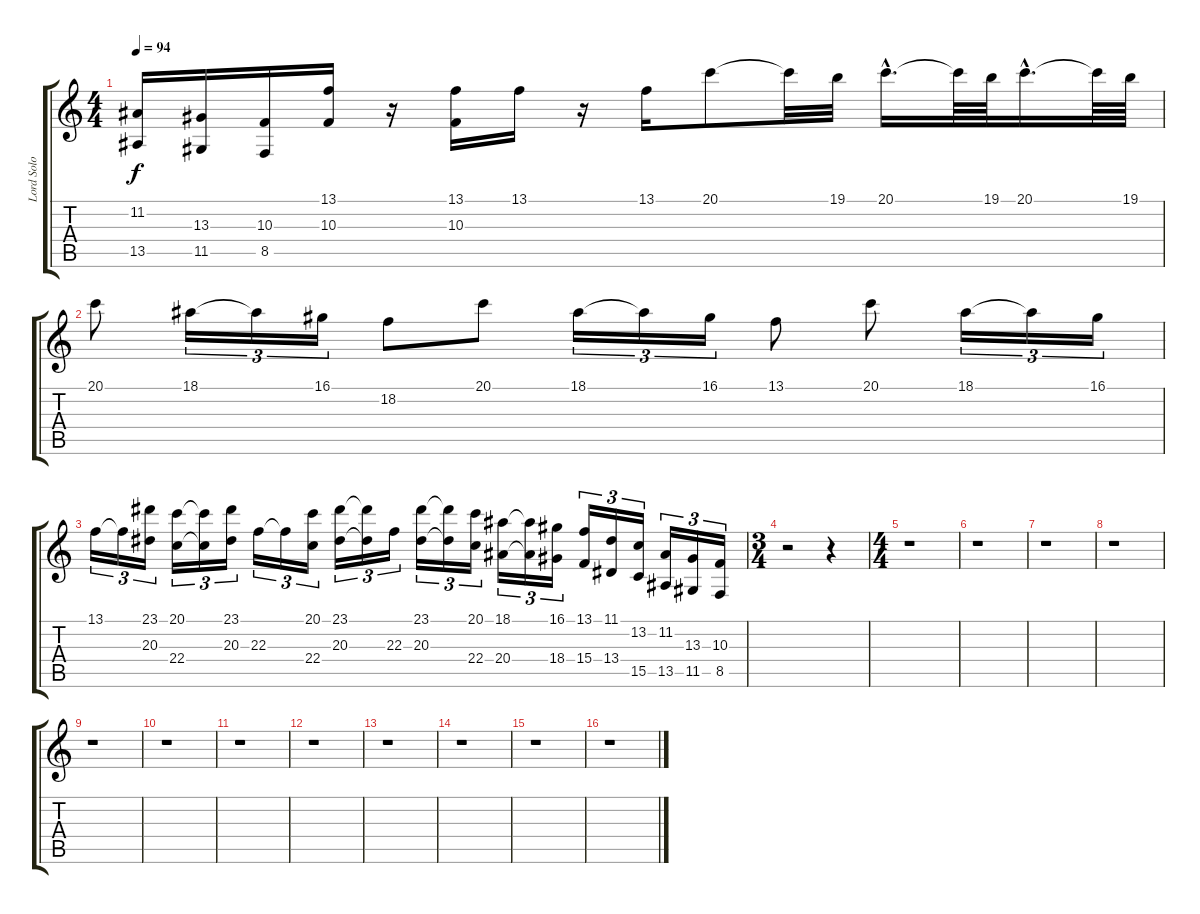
\track ("Lord Solo" "Lord Solo") {instrument rockorgan}
\staff {score tabs}
\tuning (E4 B3 G3 D3 A2 E2) {hide}
\ts (4 4)
\tempo 94
\clef g2
\ks c
(11.2 13.5).16{dy f} (13.3 11.5).16 (10.3 8.5).16 (13.1 10.3).16 r.16 (13.1 10.3).16 13.1.16 r.16 13.1.16 20.1.8 20.1{t}.32 19.1.32 20.1{hac}.16{d} 20.1{t}.64 19.1.64 20.1{hac}.16{d} 20.1{t}.64 19.1.64 |
20.1.8 18.1.16{tu (3 2)} 18.1{t}.16{tu (3 2)} 16.1.16{tu (3 2)} 18.2.8 20.1.8 18.1.16{tu (3 2)} 18.1{t}.16{tu (3 2)} 16.1.16{tu (3 2)} 13.1.8 20.1.8 18.1.16{tu (3 2)} 18.1{t}.16{tu (3 2)} 16.1.16{tu (3 2)} |
13.1.16{tu (3 2)} 13.1{t}.16{tu (3 2)} (23.1 20.3).16{tu (3 2)} (20.1 22.4).16{tu (3 2)} (20.1{t} 22.4{t}).16{tu (3 2)} (23.1 20.3).16{tu (3 2)} 22.3.16{tu (3 2)} 22.3{t}.16{tu (3 2)} (20.1 22.4).16{tu (3 2)} (23.1 20.3).16{tu (3 2)} (23.1{t} 20.3{t}).16{tu (3 2)} 22.3.16{tu (3 2)} (23.1 20.3).16{tu (3 2)} (23.1{t} 20.3{t}).16{tu (3 2)} (20.1 22.4).16{tu (3 2)} (18.1 20.4).16{tu (3 2)} (18.1{t} 20.4{t}).16{tu (3 2)} (16.1 18.4).16{tu (3 2)} (13.1 15.4).16{tu (3 2)} (11.1 13.4).16{tu (3 2)} (13.2 15.5).16{tu (3 2)} (11.2 13.5).16{tu (3 2)} (13.3 11.5).16{tu (3 2)} (10.3 8.5).16{tu (3 2)} |
\ts (3 4)
r.2 r.4 |
\ts (4 4)
r.1 |
r.1 |
r.1 |
r.1 |
r.1 |
r.1 |
r.1 |
r.1 |
r.1 |
r.1 |
r.1 |
r.1
